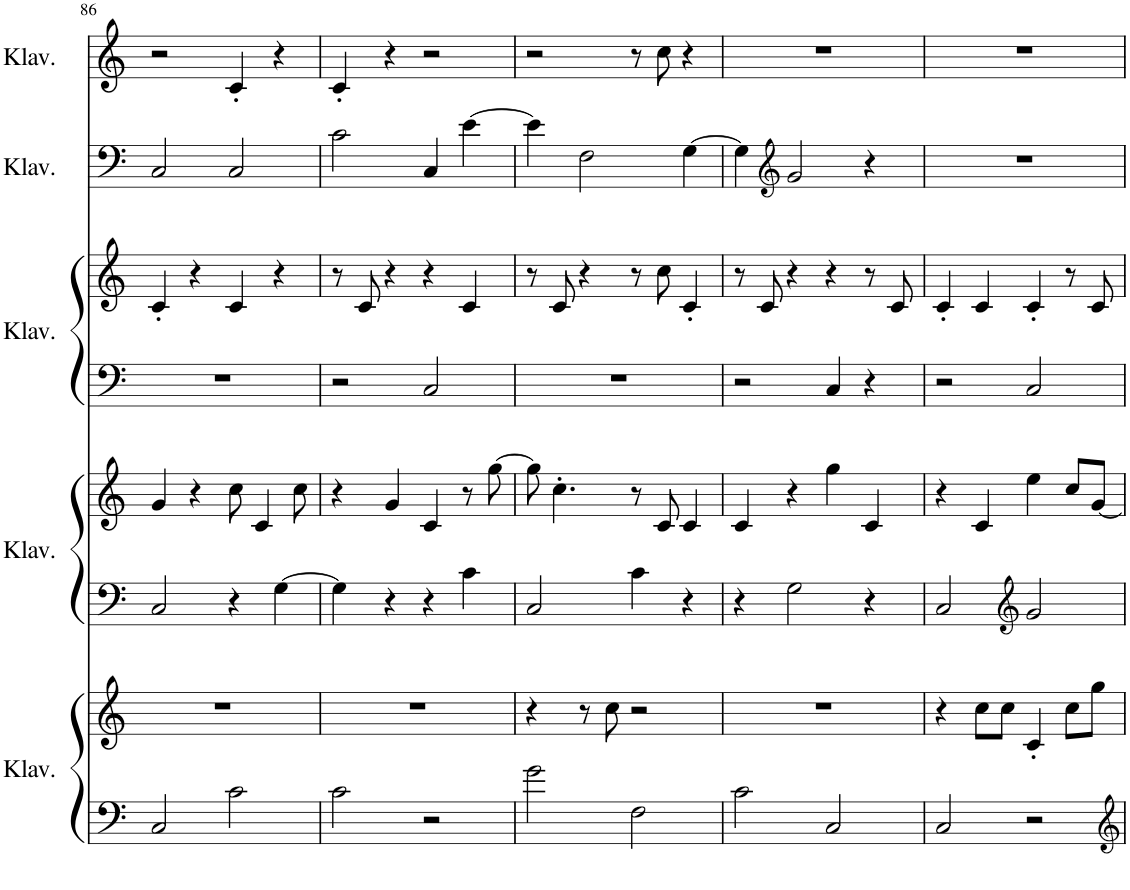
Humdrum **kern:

**kern	**kern	**kern	**kern	**kern	**kern	**kern	**kern
*part5	*part5	*part4	*part4	*part3	*part3	*part2	*part1
*staff8	*staff7	*staff6	*staff5	*staff4	*staff3	*staff2	*staff1
*I"Klavier	*	*I"Klavier	*	*I"Klavier	*	*I"Klavier	*I"Klavier
*I'Klav.	*	*I'Klav.	*	*I'Klav.	*	*I'Klav.	*I'Klav.
!!LO:PB:g=z
*clefF4	*clefG2	*clefF4	*clefG2	*clefF4	*clefG2	*clefG2	*clefG2
*k[]	*k[]	*k[]	*k[]	*k[]	*k[]	*k[]	*k[]
*M4/4	*M4/4	*M4/4	*M4/4	*M4/4	*M4/4	*M4/4	*M4/4
=86	=86	=86	=86	=86	=86	=86	=86
2C/	1r	2C/	4g/	1r	4c'/	2C/	2r
.	.	.	4r	.	4r	.	.
2c\	.	4r	8cc\	.	4c/	2C/	4c'/
.	.	.	4c/	.	.	.	.
.	.	[4G\	.	.	4r	.	4r
.	.	.	8cc\	.	.	.	.
=87	=87	=87	=87	=87	=87	=87	=87
2c\	1r	4G\]	4r	2r	8r	2c\	4c'/
.	.	.	.	.	8c/	.	.
.	.	4r	4g/	.	4r	.	4r
2r	.	4r	4c/	2C/	4r	4C/	2r
.	.	4c\	8r	.	4c/	[4e\	.
.	.	.	[8gg\	.	.	.	.
=88	=88	=88	=88	=88	=88	=88	=88
2g\	4r	2C/	8gg\]	1r	8r	4e\]	2r
.	.	.	4.cc'\	.	8c/	.	.
.	8r	.	.	.	4r	2F\	.
.	8cc\	.	.	.	.	.	.
2F\	2r	4c\	8r	.	8r	.	8r
.	.	.	8c/	.	8cc\	.	8cc\
.	.	4r	4c/	.	4c'/	[4G\	4r
=89	=89	=89	=89	=89	=89	=89	=89
2c\	1r	4r	4c/	2r	8r	4G\]	1r
.	.	.	.	.	8c/	.	.
*	*	*	*	*	*	*clefG2	*
.	.	2G\	4r	.	4r	2g/	.
2C/	.	.	4gg\	4C/	4r	.	.
.	.	4r	4c/	4r	8r	4r	.
.	.	.	.	.	8c/	.	.
=90	=90	=90	=90	=90	=90	=90	=90
2C/	4r	2C/	4r	2r	4c'/	1r	1r
.	8cc\L	.	4c/	.	4c/	.	.
.	8cc\J	.	.	.	.	.	.
*	*	*clefG2	*	*	*	*	*
2r	4c'/	2g/	4ee\	2C/	4c'/	.	.
.	8cc\L	.	8cc/L	.	8r	.	.
.	8gg\J	.	[8g/J	.	8c/	.	.
=	=	=	=	=	=	=	=
*-	*-	*-	*-	*-	*-	*-	*-
